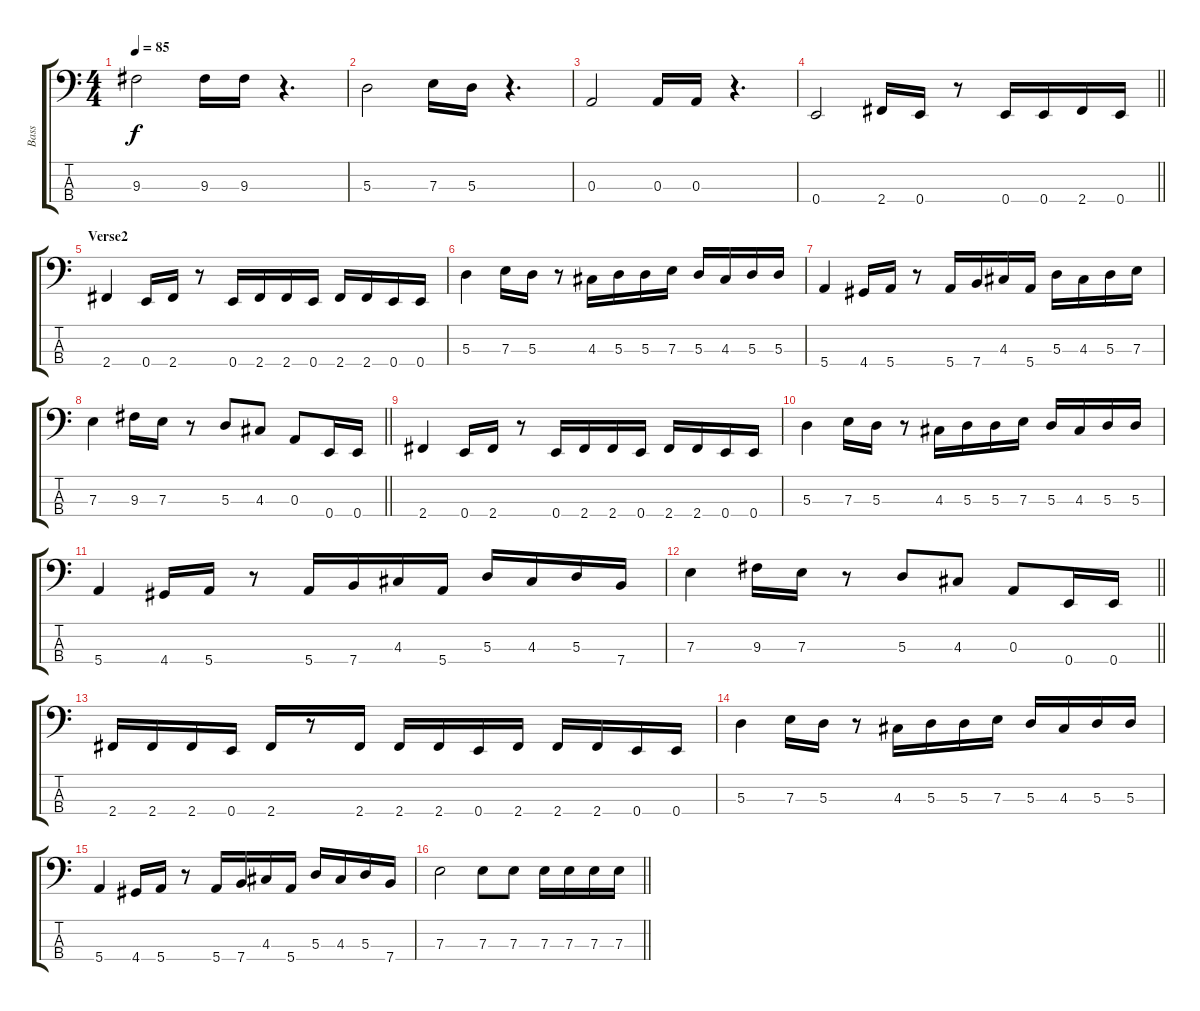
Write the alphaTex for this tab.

\track ("Bass" "Bass") {instrument electricbassfinger}
\staff {score tabs}
\tuning (G2 D2 A1 E1) {hide}
\ts (4 4)
\tempo 85
\clef f4
\ks c
9.3.2{dy f} 9.3.16 9.3.16 r.4{d} |
5.3.2 7.3.16 5.3.16 r.4{d} |
0.3.2 0.3.16 0.3.16 r.4{d} |
\barLineRight lightlight
0.4.2 2.4.16 0.4.16 r.8 0.4.16 0.4.16 2.4.16 0.4.16 |
\section ("" "Verse2")
2.4.4 0.4.16 2.4.16 r.8 0.4.16 2.4.16 2.4.16 0.4.16 2.4.16 2.4.16 0.4.16 0.4.16 |
5.3.4 7.3.16 5.3.16 r.8 4.3.16 5.3.16 5.3.16 7.3.16 5.3.16 4.3.16 5.3.16 5.3.16 |
5.4.4 4.4.16 5.4.16 r.8 5.4.16 7.4.16 4.3.16 5.4.16 5.3.16 4.3.16 5.3.16 7.3.16 |
\barLineRight lightlight
7.3.4 9.3.16 7.3.16 r.8 5.3.8 4.3.8 0.3.8 0.4.16 0.4.16 |
2.4.4 0.4.16 2.4.16 r.8 0.4.16 2.4.16 2.4.16 0.4.16 2.4.16 2.4.16 0.4.16 0.4.16 |
5.3.4 7.3.16 5.3.16 r.8 4.3.16 5.3.16 5.3.16 7.3.16 5.3.16 4.3.16 5.3.16 5.3.16 |
5.4.4 4.4.16 5.4.16 r.8 5.4.16 7.4.16 4.3.16 5.4.16 5.3.16 4.3.16 5.3.16 7.4.16 |
\barLineRight lightlight
7.3.4 9.3.16 7.3.16 r.8 5.3.8 4.3.8 0.3.8 0.4.16 0.4.16 |
2.4.16 2.4.16 2.4.16 0.4.16 2.4.16 r.8 2.4.16 2.4.16 2.4.16 0.4.16 2.4.16 2.4.16 2.4.16 0.4.16 0.4.16 |
5.3.4 7.3.16 5.3.16 r.8 4.3.16 5.3.16 5.3.16 7.3.16 5.3.16 4.3.16 5.3.16 5.3.16 |
5.4.4 4.4.16 5.4.16 r.8 5.4.16 7.4.16 4.3.16 5.4.16 5.3.16 4.3.16 5.3.16 7.4.16 |
\barLineRight lightlight
7.3.2 7.3.8 7.3.8 7.3.16 7.3.16 7.3.16 7.3.16
